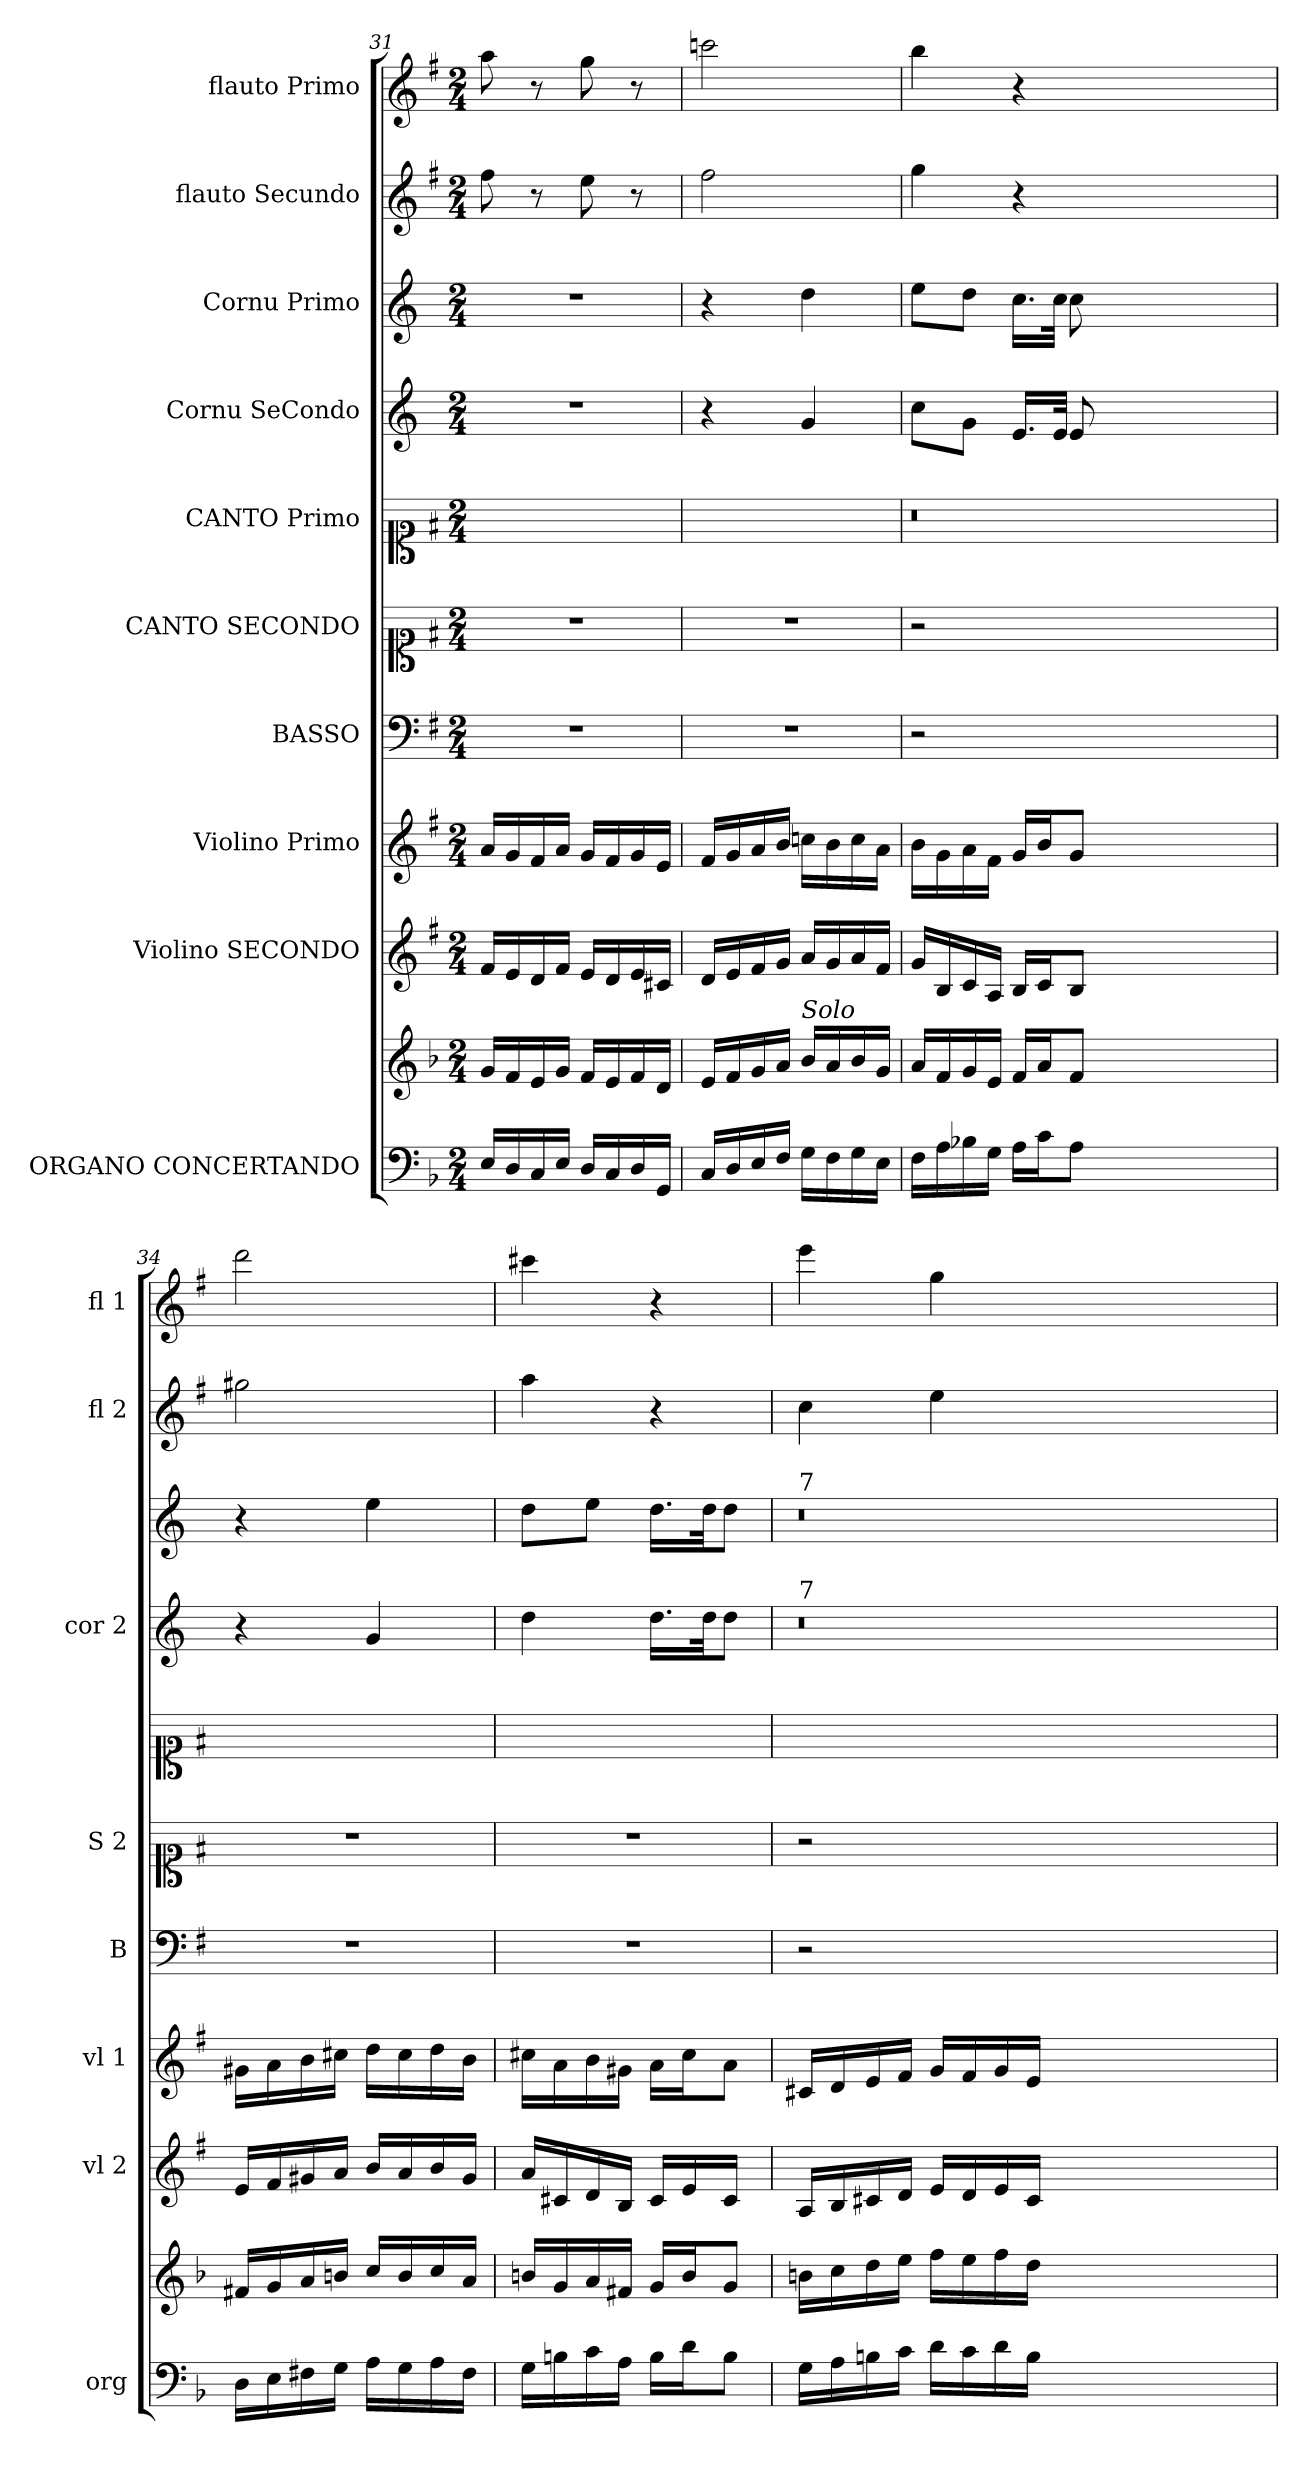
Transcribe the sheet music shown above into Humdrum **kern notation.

**kern	**kern	**dynam	**kern	**kern	**kern	**kern	**kern	**kern	**kern	**kern	**dynam	**kern
*part10	*part10	*part10	*part9	*part8	*part7	*part6	*part5	*part4	*part3	*part2	*part2	*part1
*staff11	*staff10	*staff10/11	*staff9	*staff8	*staff7	*staff6	*staff5	*staff4	*staff3	*staff2	*staff2	*staff1
*I"ORGANO CONCERTANDO	*	*	*I"Violino SECONDO	*I"Violino Primo	*I"BASSO	*I"CANTO SECONDO	*I"CANTO Primo	*I"Cornu SeCondo	*I"Cornu Primo	*I"flauto Secundo	*	*I"flauto Primo
*I'org	*	*	*I'vl 2	*I'vl 1	*I'B	*I'S 2	*	*I'cor 2	*	*I'fl 2	*	*I'fl 1
*clefF4	*clefG2	*	*clefG2	*clefG2	*clefF4	*clefC1	*clefC1	*clefG2	*clefG2	*clefG2	*	*clefG2
*ITrd-1c-2	*ITrd-1c-2	*	*	*	*	*	*	*ITrd3c5	*ITrd3c5	*	*	*
*k[f#]	*k[f#]	*	*k[f#]	*k[f#]	*k[f#]	*k[f#]	*k[f#]	*k[f#]	*k[f#]	*k[f#]	*	*k[f#]
*G:	*G:	*	*G:	*G:	*G:	*G:	*G:	*	*	*G:	*	*G:
*M2/4	*M2/4	*	*M2/4	*M2/4	*M2/4	*M2/4	*M2/4	*M2/4	*M2/4	*M2/4	*	*M2/4
=31	=31	=31	=31	=31	=31	=31	=31	=31	=31	=31	=31	=31
16F#/LL	16a/LL	.	16f#/LL	16a/LL	2r	2r	2ryy	2r	2r	8ff#\	.	8aa\
16E/	16g/	.	16e/	16g/	.	.	.	.	.	.	.	.
16D/	16f#/	.	16d/	16f#/	.	.	.	.	.	8r	.	8r
16F#/JJ	16a/JJ	.	16f#/JJ	16a/JJ	.	.	.	.	.	.	.	.
16E/LL	16g/LL	.	16e/LL	16g/LL	.	.	.	.	.	8ee\	.	8gg\
16D/	16f#/	.	16d/	16f#/	.	.	.	.	.	.	.	.
16E/	16g/	.	16e/	16g/	.	.	.	.	.	8r	.	8r
16AA/JJ	16e/JJ	.	16c#X/JJ	16e/JJ	.	.	.	.	.	.	.	.
=32	=32	=32	=32	=32	=32	=32	=32	=32	=32	=32	=32	=32
!	!	!LO:DY:a	!	!	!	!	!	!	!	!	!LO:DY:a	!
16D/LL	16f#/LL	Piano	16d/LL	16f#/LL	2r	2r	2ryy	4r	4r	2ff#\	Piano	2cccn\
16E/	16g/	.	16e/	16g/	.	.	.	.	.	.	.	.
16F#/	16a/	.	16f#/	16a/	.	.	.	.	.	.	.	.
16G/JJ	16b/JJ	.	16g/JJ	16b/JJ	.	.	.	.	.	.	.	.
!	!LO:TX:a:i:t=Solo	!	!	!	!	!	!	!	!	!	!	!
16A\LL	16cc/LL	.	16a/LL	16ccn\LL	.	.	.	4d/	4a\	.	.	.
16G\	16b/	.	16g/	16b\	.	.	.	.	.	.	.	.
16A\	16cc/	.	16a/	16cc\	.	.	.	.	.	.	.	.
16F#\JJ	16a/JJ	.	16f#/JJ	16a\JJ	.	.	.	.	.	.	.	.
=33	=33	=33	=33	=33	=33	=33	=33	=33	=33	=33	=33	=33
16G\LL	16b/LL	.	16g/LL	16b\LL	2r	2r	0r	8g\L	8b\L	4gg\	.	4bb\
16B\	16g/	.	16B/	16g\	.	.	.	.	.	.	.	.
16cn\	16a/	.	16c/	16a\	.	.	.	8d\J	8a\J	.	.	.
16A\JJ	16f#/JJ	.	16A/JJ	16f#\JJ	.	.	.	.	.	.	.	.
16B\LL	16g/LL	.	16B/LL	16g/LL	.	.	.	16.B/LL	16.g\LL	4r	.	4r
16d\J	16b/J	.	16c/J	16b/J	.	.	.	.	.	.	.	.
.	.	.	.	.	.	.	.	32B/JJk	32g\JJk	.	.	.
8B\J	8g/J	.	8B/J	8g/J	.	.	.	8B/	8g\	.	.	.
1.ryy	1.ryy	.	1.ryy	1.ryy	1.ryy	1.ryy	.	1.ryy	1.ryy	1.ryy	.	1.ryy
=34	=34	=34	=34	=34	=34	=34	=34	=34	=34	=34	=34	=34
16E\LL	16g#X/LL	.	16e/LL	16g#X\LL	2r	2r	2ryy	4r	4r	2gg#X\	.	2ddd\
16F#\	16a/	.	16f#/	16a\	.	.	.	.	.	.	.	.
16G#X\	16b/	.	16g#X/	16b\	.	.	.	.	.	.	.	.
16A\JJ	16cc#X/JJ	.	16a/JJ	16cc#X\JJ	.	.	.	.	.	.	.	.
16B\LL	16dd/LL	.	16b/LL	16dd\LL	.	.	.	4d/	4b\	.	.	.
16A\	16cc#/	.	16a/	16cc#\	.	.	.	.	.	.	.	.
16B\	16dd/	.	16b/	16dd\	.	.	.	.	.	.	.	.
16G#\JJ	16b/JJ	.	16g#/JJ	16b\JJ	.	.	.	.	.	.	.	.
=35	=35	=35	=35	=35	=35	=35	=35	=35	=35	=35	=35	=35
16A\LL	16cc#X/LL	.	16a/LL	16cc#X\LL	2r	2r	2ryy	4a\	8a\L	4aa\	.	4ccc#X\
16c#X\	16a/	.	16c#X/	16a\	.	.	.	.	.	.	.	.
16d\	16b/	.	16d/	16b\	.	.	.	.	8b\J	.	.	.
16B\JJ	16g#X/JJ	.	16B/JJ	16g#X\JJ	.	.	.	.	.	.	.	.
16c#\LL	16a/LL	.	16c#/LL	16a\LL	.	.	.	16.a\LL	16.a\LL	4r	.	4r
16e\J	16cc#/J	.	16e/	16cc#\J	.	.	.	.	.	.	.	.
.	.	.	.	.	.	.	.	32a\JK	32a\JK	.	.	.
!	!	!	!LO:N:vis=16	!	!	!	!	!	!	!	!	!
8c#\J	8a/J	.	8c#/JJ	8a\J	.	.	.	8a\J	8a\J	.	.	.
=36	=36	=36	=36	=36	=36	=36	=36	=36	=36	=36	=36	=36
!	!	!	!	!	!	!	!	!	!LO:TX:a:t=7	!	!	!
!	!	!	!	!	!	!	!	!LO:TX:a:t=7	!	!	!	!
16A\LL	16cc#X\LL	.	16A/LL	16c#X/LL	2r	2r	0ryy	0r	0r	4cc\	.	4eee\
16B\	16dd\	.	16B/	16d/	.	.	.	.	.	.	.	.
16c#X\	16ee\	.	16c#X/	16e/	.	.	.	.	.	.	.	.
16d\JJ	16ff#\JJ	.	16d/JJ	16f#/JJ	.	.	.	.	.	.	.	.
16e\LL	16gg\LL	.	16e/LL	16g/LL	.	.	.	.	.	4ee\	.	4gg\
16d\	16ff#\	.	16d/	16f#/	.	.	.	.	.	.	.	.
16e\	16gg\	.	16e/	16g/	.	.	.	.	.	.	.	.
16c#\JJ	16ee\JJ	.	16c#/JJ	16e/JJ	.	.	.	.	.	.	.	.
1.ryy	1.ryy	.	1.ryy	1.ryy	1.ryy	1.ryy	.	.	.	1.ryy	.	1.ryy
=	=	=	=	=	=	=	=	=	=	=	=	=
*-	*-	*-	*-	*-	*-	*-	*-	*-	*-	*-	*-	*-
